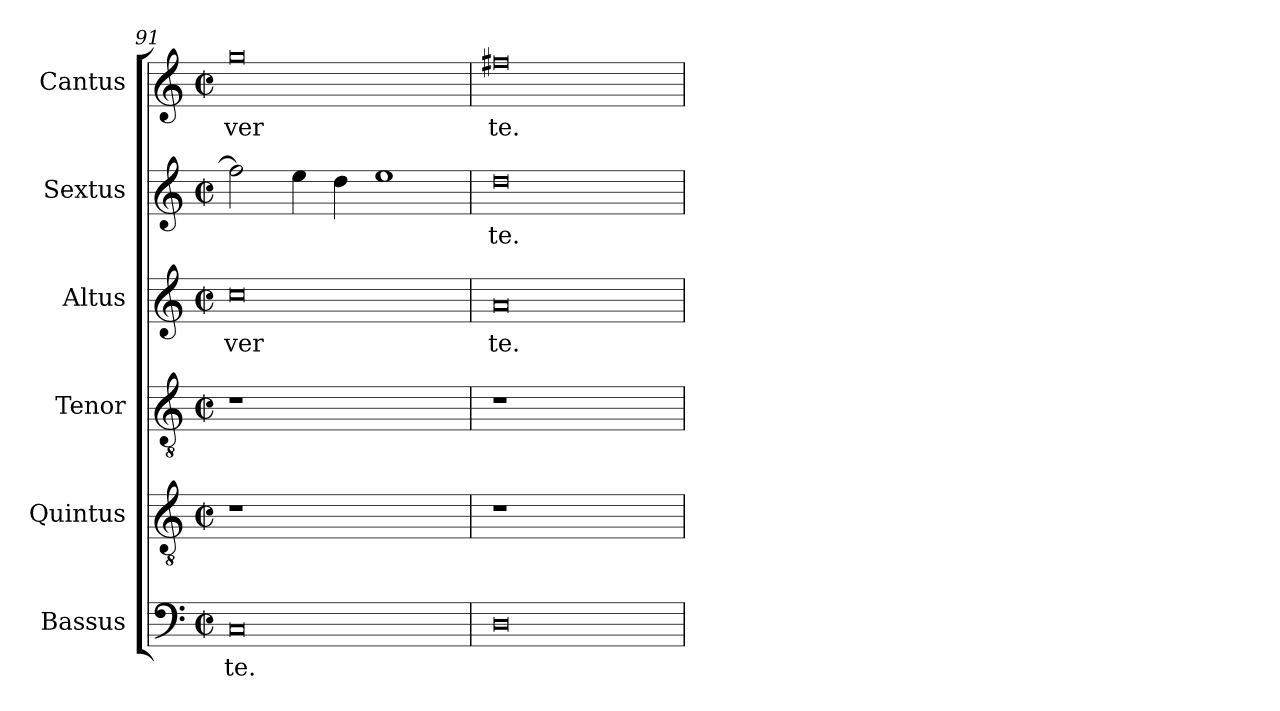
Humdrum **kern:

**kern	**text	**kern	**kern	**kern	**text	**kern	**text	**kern	**text
*part6	*part6	*part5	*part4	*part3	*part3	*part2	*part2	*part1	*part1
*staff6	*staff6	*staff5	*staff4	*staff3	*staff3	*staff2	*staff2	*staff1	*staff1
*I"Bassus	*	*I"Quintus	*I"Tenor	*I"Altus	*	*I"Sextus	*	*I"Cantus	*
*I'Bassus	*	*I'Quintus	*I'Tenor	*I'Altus	*	*I'Sextus	*	*I'Cantus	*
*clefF4	*	*clefGv2	*clefGv2	*clefG2	*	*clefG2	*	*clefG2	*
*M2/2	*	*M2/2	*M2/2	*M2/2	*	*M2/2	*	*M2/2	*
*met(c|)	*	*met(c|)	*met(c|)	*met(c|)	*	*met(c|)	*	*met(c|)	*
=91	=91	=91	=91	=91	=91	=91	=91	=91	=91
!	!LO:LY:b:cj	!	!	!	!LO:LY:b:cj	!	!	!	!LO:LY:b:cj
0C	te.	1r	1r	0cc	ver	2ff\]	.	0gg	ver
.	.	.	.	.	.	4ee\	.	.	.
.	.	.	.	.	.	4dd\	.	.	.
.	.	1ryy	1ryy	.	.	1ee	.	.	.
=92	=92	=92	=92	=92	=92	=92	=92	=92	=92
!	!	!	!	!	!LO:LY:b:cj	!	!LO:LY:b:cj	!	!LO:LY:b:cj
0D	.	1r	1r	0a	te.	0dd	-te.	0ff#X	te.
.	.	1ryy	1ryy	.	.	.	.	.	.
=	=!	=	=	=	=!	=	=!	=!	=!
*-	*-	*-	*-	*-	*-	*-	*-	*-	*-
